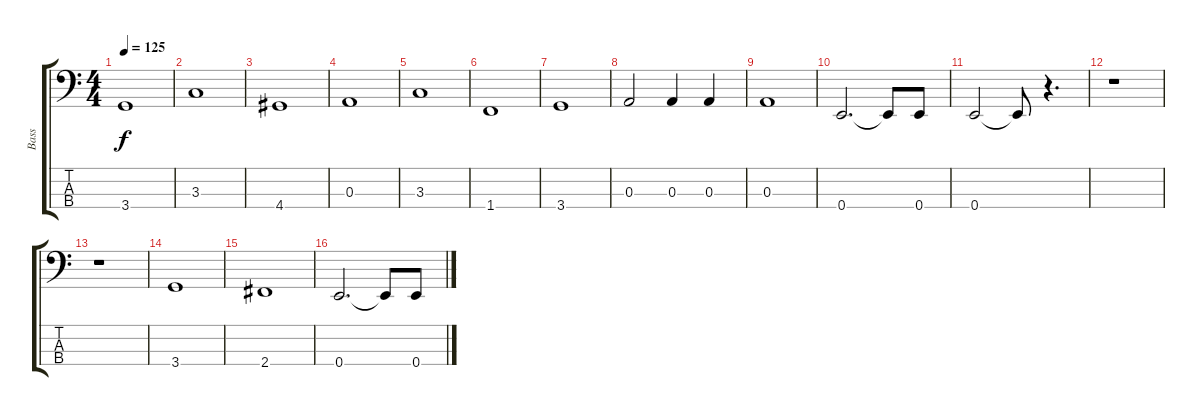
\track ("Bass" "Bass") {instrument fretlessbass}
\staff {score tabs}
\tuning (G2 D2 A1 E1) {hide}
\ts (4 4)
\tempo 125
\clef f4
\ks c
3.4.1{dy f} |
3.3.1 |
4.4.1 |
0.3.1 |
3.3.1 |
1.4.1 |
3.4.1 |
0.3.2 0.3.4 0.3.4 |
0.3.1 |
0.4.2{d} 0.4{t}.8 0.4.8 |
0.4.2 0.4{t}.8 r.4{d} |
r.1 |
r.1 |
3.4.1 |
2.4.1 |
0.4.2{d} 0.4{t}.8 0.4.8
